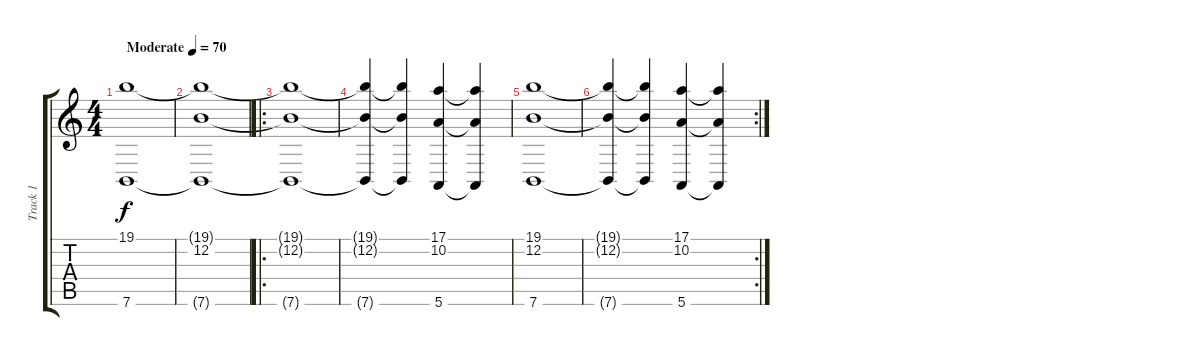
\track ("Track 1" "Track 1") {instrument stringensemble2}
\staff {score tabs}
\tuning (E4 B3 G3 D3 A2 E2) {hide}
\ts (4 4)
\tempo (70 "Moderate")
\clef g2
\ks c
(19.1 7.6).1{dy f instrument stringensemble2} |
(19.1{t} 12.2 7.6{t}).1 |
\ro
(19.1{t} 12.2{t} 7.6{t}).1 |
(19.1{t} 12.2{t} 7.6{t}).4 (19.1{t} 12.2{t} 7.6{t}).4 (17.1 10.2 5.6).4 (17.1{t} 10.2{t} 5.6{t}).4 |
(19.1 12.2 7.6).1 |
\rc 2
(19.1{t} 12.2{t} 7.6{t}).4 (19.1{t} 12.2{t} 7.6{t}).4 (17.1 10.2 5.6).4 (17.1{t} 10.2{t} 5.6{t}).4
